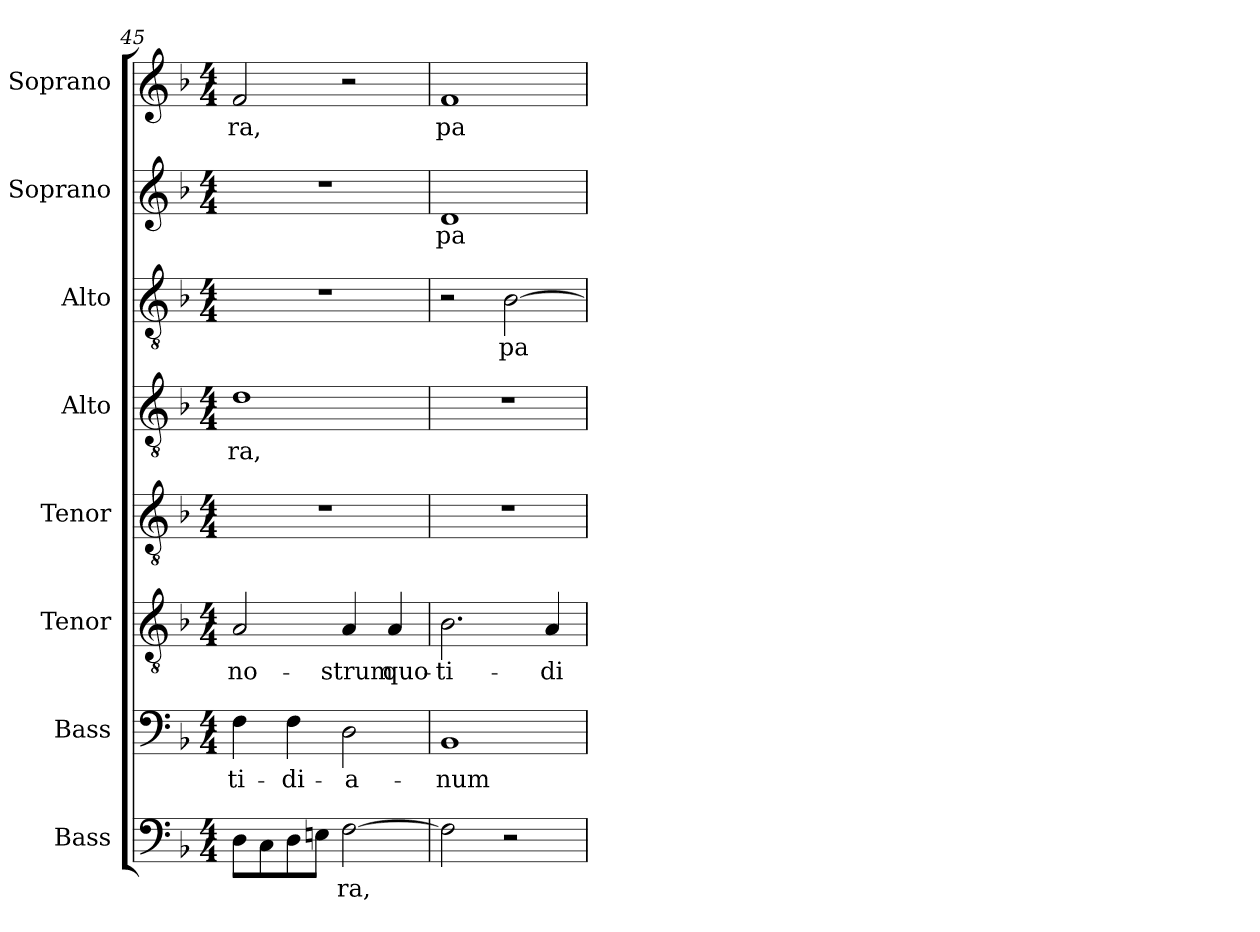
**kern	**text	**kern	**text	**kern	**text	**kern	**kern	**text	**kern	**text	**kern	**text	**kern	**text
*part8	*part8	*part7	*part7	*part6	*part6	*part5	*part4	*part4	*part3	*part3	*part2	*part2	*part1	*part1
*staff8	*staff8	*staff7	*staff7	*staff6	*staff6	*staff5	*staff4	*staff4	*staff3	*staff3	*staff2	*staff2	*staff1	*staff1
*I"Bass	*	*I"Bass	*	*I"Tenor	*	*I"Tenor	*I"Alto	*	*I"Alto	*	*I"Soprano	*	*I"Soprano	*
*I'B.	*	*I'B.	*	*I'T.	*	*I'T.	*I'A.	*	*I'A.	*	*I'S.	*	*I'S.	*
*clefF4	*	*clefF4	*	*clefGv2	*	*clefGv2	*clefGv2	*	*clefGv2	*	*clefG2	*	*clefG2	*
*	*	*	*	*ITrd7c12	*	*ITrd7c12	*ITrd7c12	*	*ITrd7c12	*	*	*	*	*
*k[b-]	*	*k[b-]	*	*k[b-]	*	*k[b-]	*k[b-]	*	*k[b-]	*	*k[b-]	*	*k[b-]	*
*F:	*	*F:	*	*F:	*	*F:	*F:	*	*F:	*	*F:	*	*F:	*
*M4/4	*	*M4/4	*	*M4/4	*	*M4/4	*M4/4	*	*M4/4	*	*M4/4	*	*M4/4	*
=45	=45	=45	=45	=45	=45	=45	=45	=45	=45	=45	=45	=45	=45	=45
!	!	!	!LO:LY:b:color=#000000	!	!	!	!	!	!	!	!	!	!	!
!	!	!	!	!	!LO:LY:b:color=#000000	!	!	!	!	!	!	!	!	!
!	!	!	!	!	!	!	!	!LO:LY:b:color=#000000	!	!	!	!	!	!
!	!	!	!	!	!	!	!	!	!	!	!	!	!	!LO:LY:b:color=#000000
8Di\L	.	4Fi\	-ti-	2AAi/	no-	1r	1Di	-ra,	1r	.	1r	.	2fi/	-ra,
8Ci\	.	.	.	.	.	.	.	.	.	.	.	.	.	.
!	!	!	!LO:LY:b:color=#000000	!	!	!	!	!	!	!	!	!	!	!
8Di\	.	4Fi\	-di-	.	.	.	.	.	.	.	.	.	.	.
8Eni\J	.	.	.	.	.	.	.	.	.	.	.	.	.	.
!	!LO:LY:b:color=#000000	!	!	!	!	!	!	!	!	!	!	!	!	!
!	!	!	!LO:LY:b:color=#000000	!	!	!	!	!	!	!	!	!	!	!
!	!	!	!	!	!LO:LY:b:color=#000000	!	!	!	!	!	!	!	!	!
[2Fi\	-ra,	2Di\	-a-	4AAi/	-strum	.	.	.	.	.	.	.	2r	.
!	!	!	!	!	!LO:LY:b:color=#000000	!	!	!	!	!	!	!	!	!
.	.	.	.	4AAi/	quo-	.	.	.	.	.	.	.	.	.
=46	=46	=46	=46	=46	=46	=46	=46	=46	=46	=46	=46	=46	=46	=46
!	!	!	!LO:LY:b:color=#000000	!	!	!	!	!	!	!	!	!	!	!
!	!	!	!	!	!LO:LY:b:color=#000000	!	!	!	!	!	!	!	!	!
!	!	!	!	!	!	!	!	!	!	!	!	!LO:LY:b:color=#000000	!	!
!	!	!	!	!	!	!	!	!	!	!	!	!	!	!LO:LY:b:color=#000000
2Fi\]	.	1BB-i	-num	2.BB-i\	-ti-	1r	1r	.	2r	.	1di	pa-	1fi	pa-
!	!	!	!	!	!	!	!	!	!	!LO:LY:b:color=#000000	!	!	!	!
2r	.	.	.	.	.	.	.	.	[2BB-i\	pa-	.	.	.	.
!	!	!	!	!	!LO:LY:b:color=#000000	!	!	!	!	!	!	!	!	!
.	.	.	.	4AAi/	-di-	.	.	.	.	.	.	.	.	.
=	=	=	=	=	=	=	=	=	=	=	=	=	=	=
*-	*-	*-	*-	*-	*-	*-	*-	*-	*-	*-	*-	*-	*-	*-
